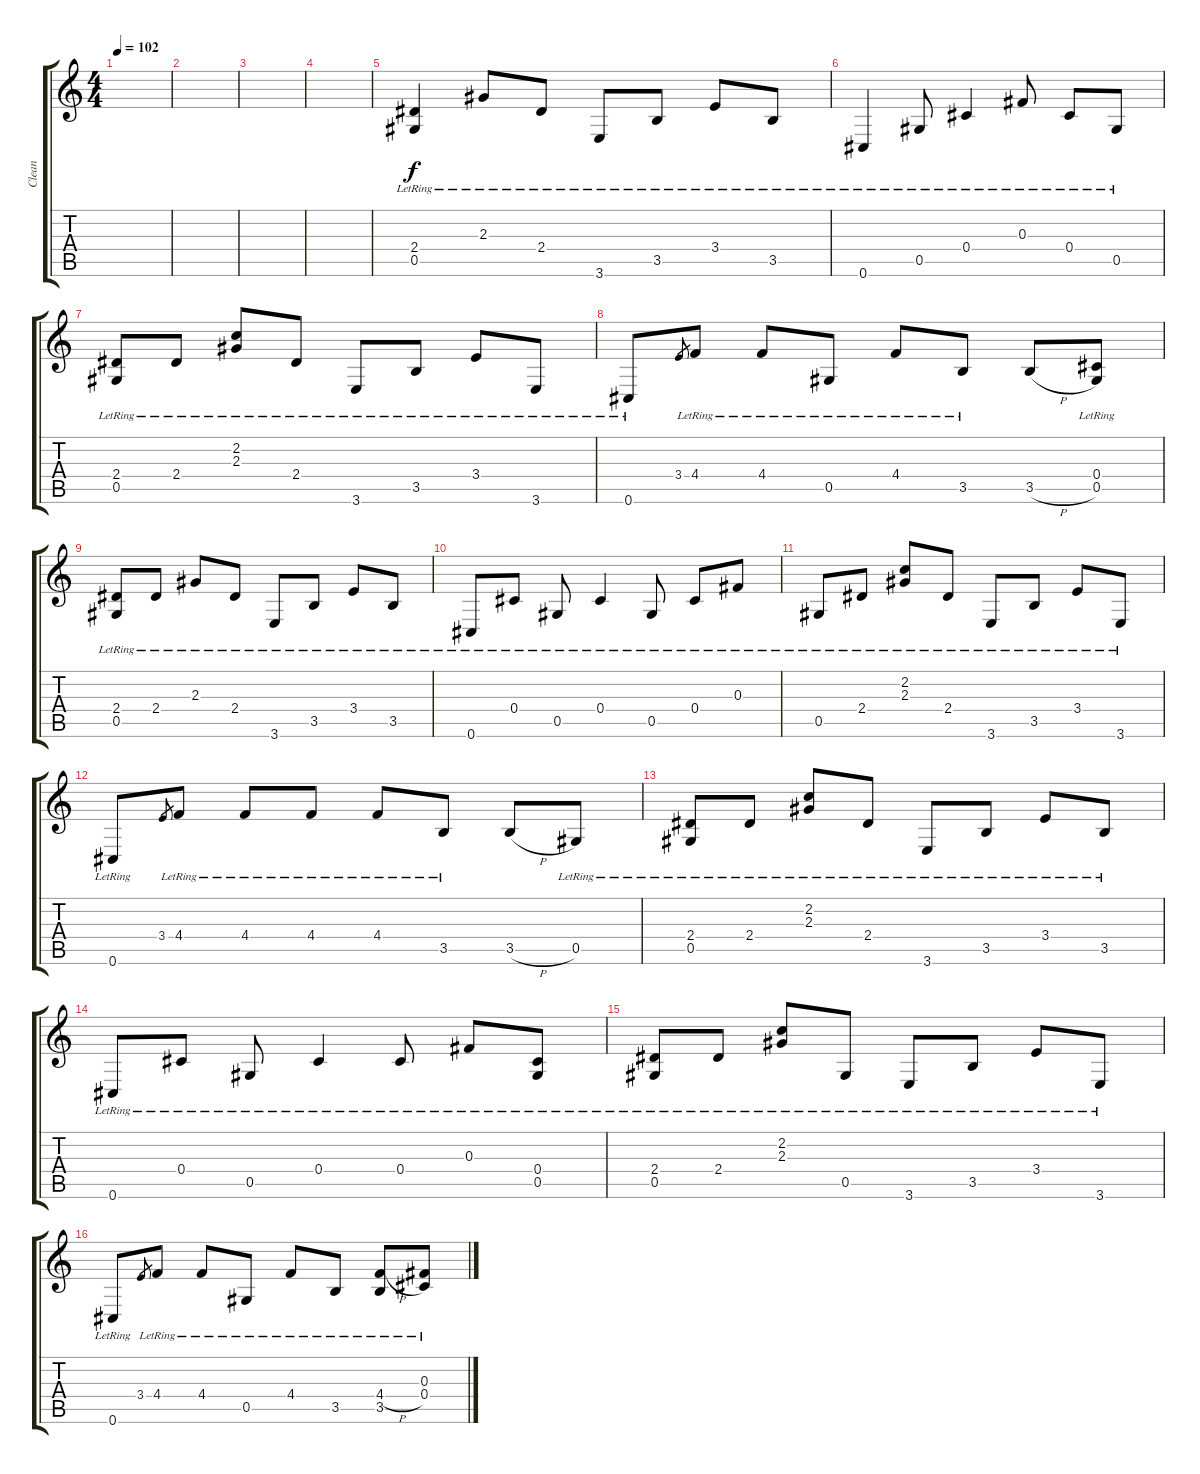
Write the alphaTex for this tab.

\track ("Clean" "Clean") {instrument electricguitarclean}
\staff {score tabs}
\tuning (Eb4 Bb3 Gb3 Db3 Ab2 Db2) {hide}
\ts (4 4)
\tempo 102
\clef g2
\ks c
|
|
|
|
(2.4{lr} 0.5{lr}).4 2.3{lr}.8 2.4{lr}.8 3.6{lr}.8 3.5{lr}.8 3.4{lr}.8 3.5{lr}.8 |
0.6{lr}.4 0.5{lr}.8 0.4{lr}.4 0.3{lr}.8 0.4{lr}.8 0.5{lr}.8 |
(2.4{lr} 0.5{lr}).8 2.4{lr}.8 (2.2{lr} 2.3{lr}).8 2.4{lr}.8 3.6{lr}.8 3.5{lr}.8 3.4{lr}.8 3.6{lr}.8 |
0.6{lr}.8 3.4.8{gr} 4.4{lr}.8 4.4{lr}.8 0.5{lr}.8 4.4{lr}.8 3.5{lr}.8 3.5{h}.8 (0.4{lr} 0.5{lr}).8 |
(2.4{lr} 0.5{lr}).8 2.4{lr}.8 2.3{lr}.8 2.4{lr}.8 3.6{lr}.8 3.5{lr}.8 3.4{lr}.8 3.5{lr}.8 |
0.6{lr}.8 0.4{lr}.8 0.5{lr}.8 0.4{lr}.4 0.5{lr}.8 0.4{lr}.8 0.3{lr}.8 |
0.5{lr}.8 2.4{lr}.8 (2.2{lr} 2.3{lr}).8 2.4{lr}.8 3.6{lr}.8 3.5{lr}.8 3.4{lr}.8 3.6{lr}.8 |
0.6{lr}.8 3.4.8{gr} 4.4{lr}.8 4.4{lr}.8 4.4{lr}.8 4.4{lr}.8 3.5{lr}.8 3.5{h}.8 0.5{lr}.8 |
(2.4{lr} 0.5{lr}).8 2.4{lr}.8 (2.2{lr} 2.3{lr}).8 2.4{lr}.8 3.6{lr}.8 3.5{lr}.8 3.4{lr}.8 3.5{lr}.8 |
0.6{lr}.8 0.4{lr}.8 0.5{lr}.8 0.4{lr}.4 0.4{lr}.8 0.3{lr}.8 (0.4{lr} 0.5{lr}).8 |
(2.4{lr} 0.5{lr}).8 2.4{lr}.8 (2.2{lr} 2.3{lr}).8 0.5{lr}.8 3.6{lr}.8 3.5{lr}.8 3.4{lr}.8 3.6{lr}.8 |
0.6{lr}.8 3.4.8{gr} 4.4{lr}.8 4.4{lr}.8 0.5{lr}.8 4.4{lr}.8 3.5{lr}.8 (4.4{h} 3.5{lr}).8 (0.3{lr} 0.4{lr}).8
